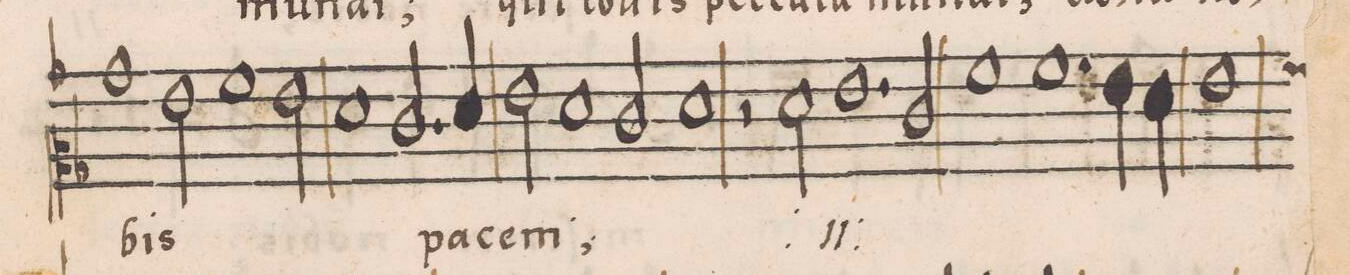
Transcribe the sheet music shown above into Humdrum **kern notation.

**kern	**text
*I"CANTVS	*
*clefC2	*
*k[b-]	*
*met(C|)	*
*M2/1	*
1b-	-bis
2g\	.
1a\	.
=85-	=85-
2g\	.
1f	.
=86-	=86-
2.e/	pa-
4f/	.
2g\	-cem,
1f\	.
=87-	=87-
2e/	.
1f	.
=88-	=88-
2r	.
*	*ij
2f\	do-
1.g	.
=89-	=89-
2e/	.
1a	-na
=90-	=90-
1.a	no-
4g\	.
4f\	.
=91-	=91-
*custos:a	*
1g	-bis
*-	*-
